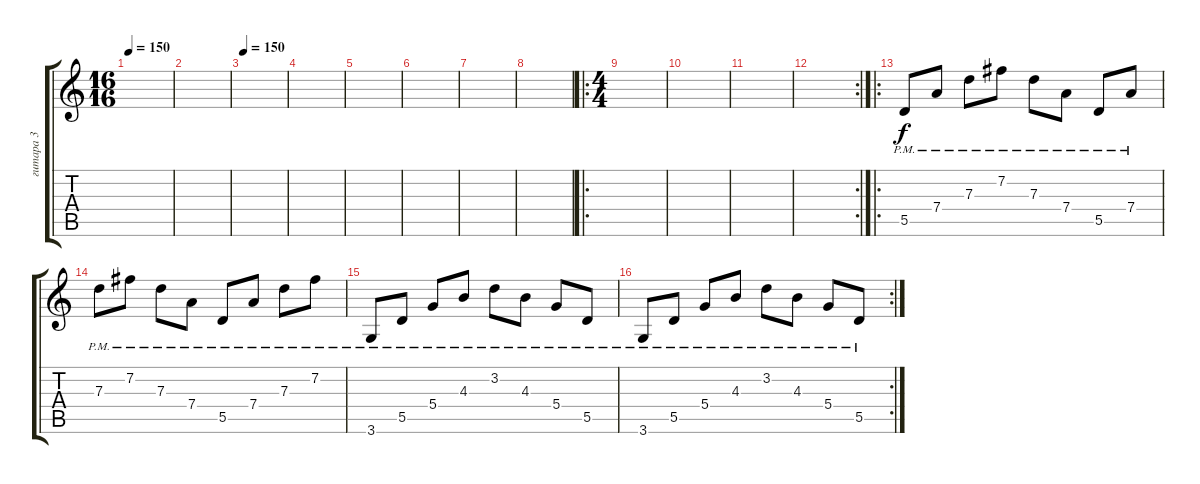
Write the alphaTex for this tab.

\track ("гитара 3" "гитара 3") {instrument overdrivenguitar}
\staff {score tabs}
\tuning (E4 B3 G3 D3 A2 E2) {hide}
\ts (16 16)
\tempo 150
\clef g2
\ks c
|
|
\tempo 150
|
|
|
|
|
|
\ro
\ts (4 4)
|
|
|
\rc 2
|
\ro
5.5{pm}.8 7.4{pm}.8 7.3{pm}.8 7.2{pm}.8 7.3{pm}.8 7.4{pm}.8 5.5{pm}.8 7.4{pm}.8 |
7.3{pm}.8 7.2{pm}.8 7.3{pm}.8 7.4{pm}.8 5.5{pm}.8 7.4{pm}.8 7.3{pm}.8 7.2{pm}.8 |
3.6{pm}.8 5.5{pm}.8 5.4{pm}.8 4.3{pm}.8 3.2{pm}.8 4.3{pm}.8 5.4{pm}.8 5.5{pm}.8 |
\rc 2
3.6{pm}.8 5.5{pm}.8 5.4{pm}.8 4.3{pm}.8 3.2{pm}.8 4.3{pm}.8 5.4{pm}.8 5.5{pm}.8
